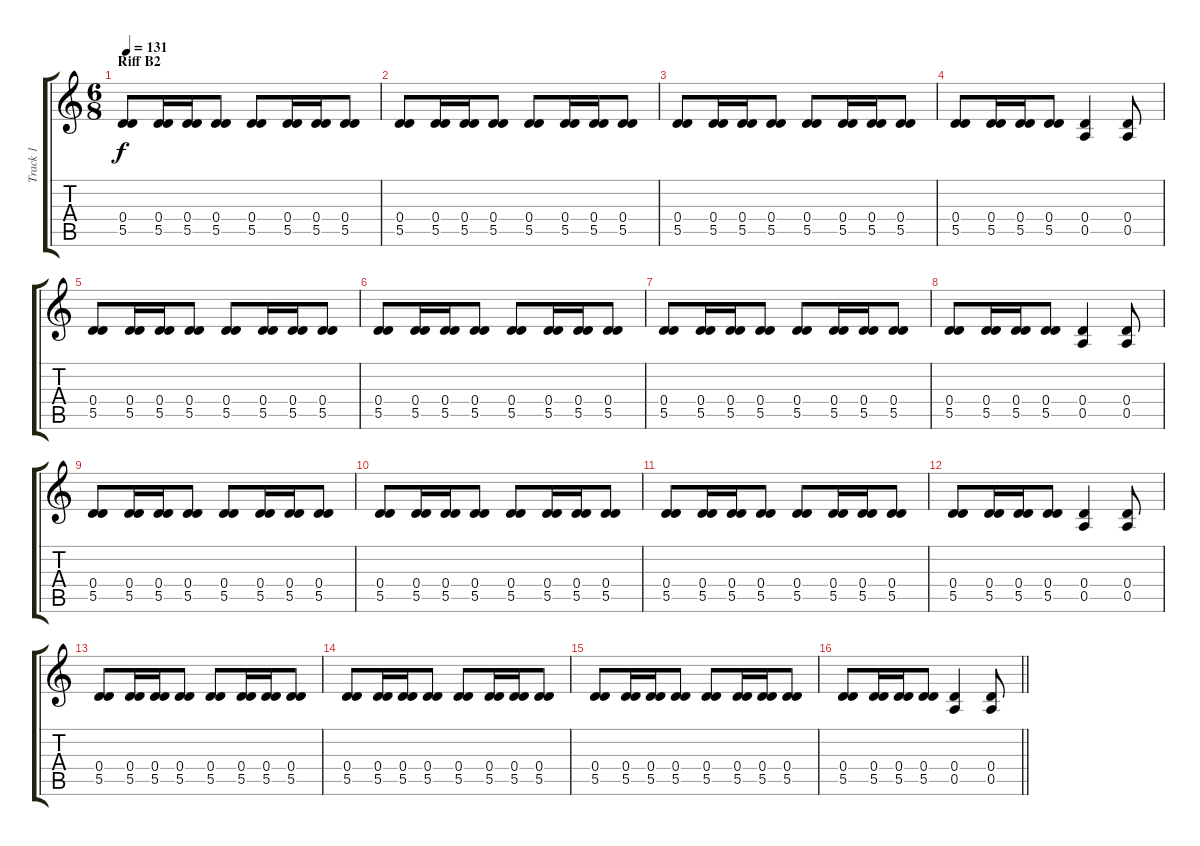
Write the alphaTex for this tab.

\track ("Track 1" "Track 1") {instrument acousticguitarsteel}
\staff {score tabs}
\tuning (E4 B3 G3 D3 A2 E2) {hide}
\ts (6 8)
\section ("" "Riff B2")
\tempo 131
\clef g2
\ks c
(0.4 5.5).8{dy f} (0.4 5.5).16 (0.4 5.5).16 (0.4 5.5).8 (0.4 5.5).8 (0.4 5.5).16 (0.4 5.5).16 (0.4 5.5).8 |
(0.4 5.5).8 (0.4 5.5).16 (0.4 5.5).16 (0.4 5.5).8 (0.4 5.5).8 (0.4 5.5).16 (0.4 5.5).16 (0.4 5.5).8 |
(0.4 5.5).8 (0.4 5.5).16 (0.4 5.5).16 (0.4 5.5).8 (0.4 5.5).8 (0.4 5.5).16 (0.4 5.5).16 (0.4 5.5).8 |
(0.4 5.5).8 (0.4 5.5).16 (0.4 5.5).16 (0.4 5.5).8 (0.4 0.5).4 (0.4 0.5).8 |
(0.4 5.5).8 (0.4 5.5).16 (0.4 5.5).16 (0.4 5.5).8 (0.4 5.5).8 (0.4 5.5).16 (0.4 5.5).16 (0.4 5.5).8 |
(0.4 5.5).8 (0.4 5.5).16 (0.4 5.5).16 (0.4 5.5).8 (0.4 5.5).8 (0.4 5.5).16 (0.4 5.5).16 (0.4 5.5).8 |
(0.4 5.5).8 (0.4 5.5).16 (0.4 5.5).16 (0.4 5.5).8 (0.4 5.5).8 (0.4 5.5).16 (0.4 5.5).16 (0.4 5.5).8 |
(0.4 5.5).8 (0.4 5.5).16 (0.4 5.5).16 (0.4 5.5).8 (0.4 0.5).4 (0.4 0.5).8 |
(0.4 5.5).8 (0.4 5.5).16 (0.4 5.5).16 (0.4 5.5).8 (0.4 5.5).8 (0.4 5.5).16 (0.4 5.5).16 (0.4 5.5).8 |
(0.4 5.5).8 (0.4 5.5).16 (0.4 5.5).16 (0.4 5.5).8 (0.4 5.5).8 (0.4 5.5).16 (0.4 5.5).16 (0.4 5.5).8 |
(0.4 5.5).8 (0.4 5.5).16 (0.4 5.5).16 (0.4 5.5).8 (0.4 5.5).8 (0.4 5.5).16 (0.4 5.5).16 (0.4 5.5).8 |
(0.4 5.5).8 (0.4 5.5).16 (0.4 5.5).16 (0.4 5.5).8 (0.4 0.5).4 (0.4 0.5).8 |
(0.4 5.5).8 (0.4 5.5).16 (0.4 5.5).16 (0.4 5.5).8 (0.4 5.5).8 (0.4 5.5).16 (0.4 5.5).16 (0.4 5.5).8 |
(0.4 5.5).8 (0.4 5.5).16 (0.4 5.5).16 (0.4 5.5).8 (0.4 5.5).8 (0.4 5.5).16 (0.4 5.5).16 (0.4 5.5).8 |
(0.4 5.5).8 (0.4 5.5).16 (0.4 5.5).16 (0.4 5.5).8 (0.4 5.5).8 (0.4 5.5).16 (0.4 5.5).16 (0.4 5.5).8 |
\barLineRight lightlight
(0.4 5.5).8 (0.4 5.5).16 (0.4 5.5).16 (0.4 5.5).8 (0.4 0.5).4 (0.4 0.5).8
